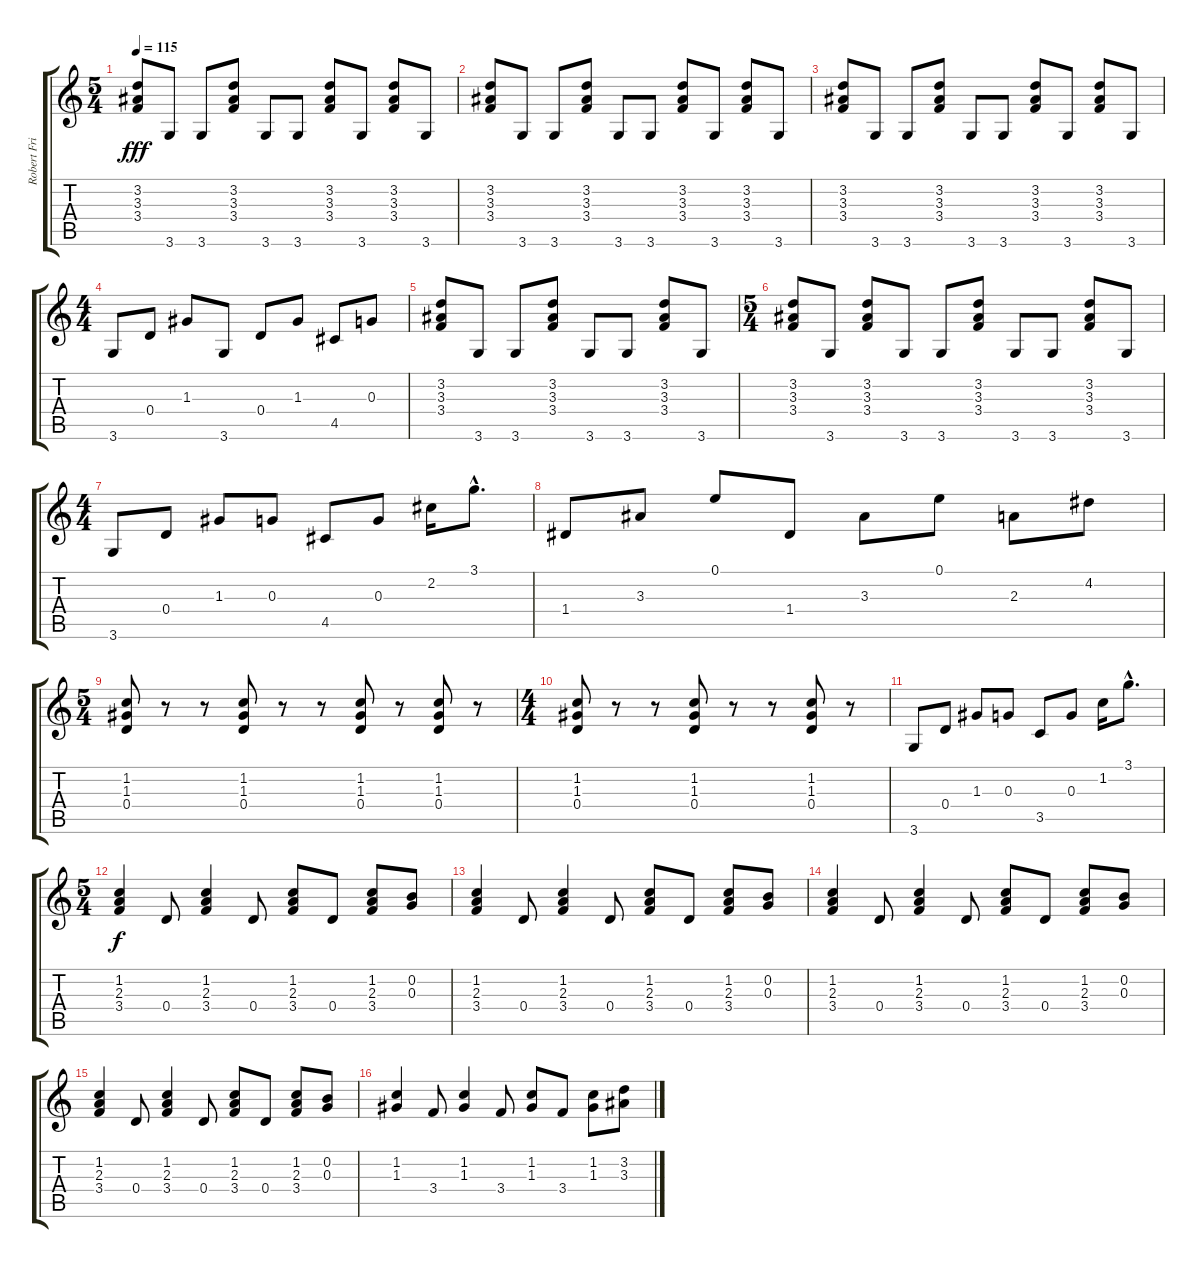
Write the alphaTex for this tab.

\track ("Robert Fripp Guitar" "Robert Fri") {instrument electricguitarmuted}
\staff {score tabs}
\tuning (E4 B3 G3 D3 A2 E2) {hide}
\ts (5 4)
\tempo 115
\clef g2
\ks c
(3.2 3.3 3.4).8{dy fff} 3.6.8 3.6.8 (3.2 3.3 3.4).8 3.6.8 3.6.8 (3.2 3.3 3.4).8 3.6.8 (3.2 3.3 3.4).8 3.6.8 |
(3.2 3.3 3.4).8 3.6.8 3.6.8 (3.2 3.3 3.4).8 3.6.8 3.6.8 (3.2 3.3 3.4).8 3.6.8 (3.2 3.3 3.4).8 3.6.8 |
(3.2 3.3 3.4).8 3.6.8 3.6.8 (3.2 3.3 3.4).8 3.6.8 3.6.8 (3.2 3.3 3.4).8 3.6.8 (3.2 3.3 3.4).8 3.6.8 |
\ts (4 4)
3.6.8 0.4.8 1.3.8 3.6.8 0.4.8 1.3.8 4.5.8 0.3.8 |
(3.2 3.3 3.4).8 3.6.8 3.6.8 (3.2 3.3 3.4).8 3.6.8 3.6.8 (3.2 3.3 3.4).8 3.6.8 |
\ts (5 4)
(3.2 3.3 3.4).8 3.6.8 (3.2 3.3 3.4).8 3.6.8 3.6.8 (3.2 3.3 3.4).8 3.6.8 3.6.8 (3.2 3.3 3.4).8 3.6.8 |
\ts (4 4)
3.6.8 0.4.8 1.3.8 0.3.8 4.5.8 0.3.8 2.2.16 3.1{hac}.8{d} |
1.4.8 3.3.8 0.1.8 1.4.8 3.3.8 0.1.8 2.3.8 4.2.8 |
\ts (5 4)
(1.2 1.3 0.4).8 r.8 r.8 (1.2 1.3 0.4).8 r.8 r.8 (1.2 1.3 0.4).8 r.8 (1.2 1.3 0.4).8 r.8 |
\ts (4 4)
(1.2 1.3 0.4).8 r.8 r.8 (1.2 1.3 0.4).8 r.8 r.8 (1.2 1.3 0.4).8 r.8 |
3.6.8 0.4.8 1.3.8 0.3.8 3.5.8 0.3.8 1.2.16 3.1{hac}.8{d} |
\ts (5 4)
(1.2 2.3 3.4).4{dy f} 0.4.8 (1.2 2.3 3.4).4 0.4.8 (1.2 2.3 3.4).8 0.4.8 (1.2 2.3 3.4).8 (0.2 0.3).8 |
(1.2 2.3 3.4).4 0.4.8 (1.2 2.3 3.4).4 0.4.8 (1.2 2.3 3.4).8 0.4.8 (1.2 2.3 3.4).8 (0.2 0.3).8 |
(1.2 2.3 3.4).4 0.4.8 (1.2 2.3 3.4).4 0.4.8 (1.2 2.3 3.4).8 0.4.8 (1.2 2.3 3.4).8 (0.2 0.3).8 |
(1.2 2.3 3.4).4 0.4.8 (1.2 2.3 3.4).4 0.4.8 (1.2 2.3 3.4).8 0.4.8 (1.2 2.3 3.4).8 (0.2 0.3).8 |
(1.2 1.3).4 3.4.8 (1.2 1.3).4 3.4.8 (1.2 1.3).8 3.4.8 (1.2 1.3).8 (3.2 3.3).8
